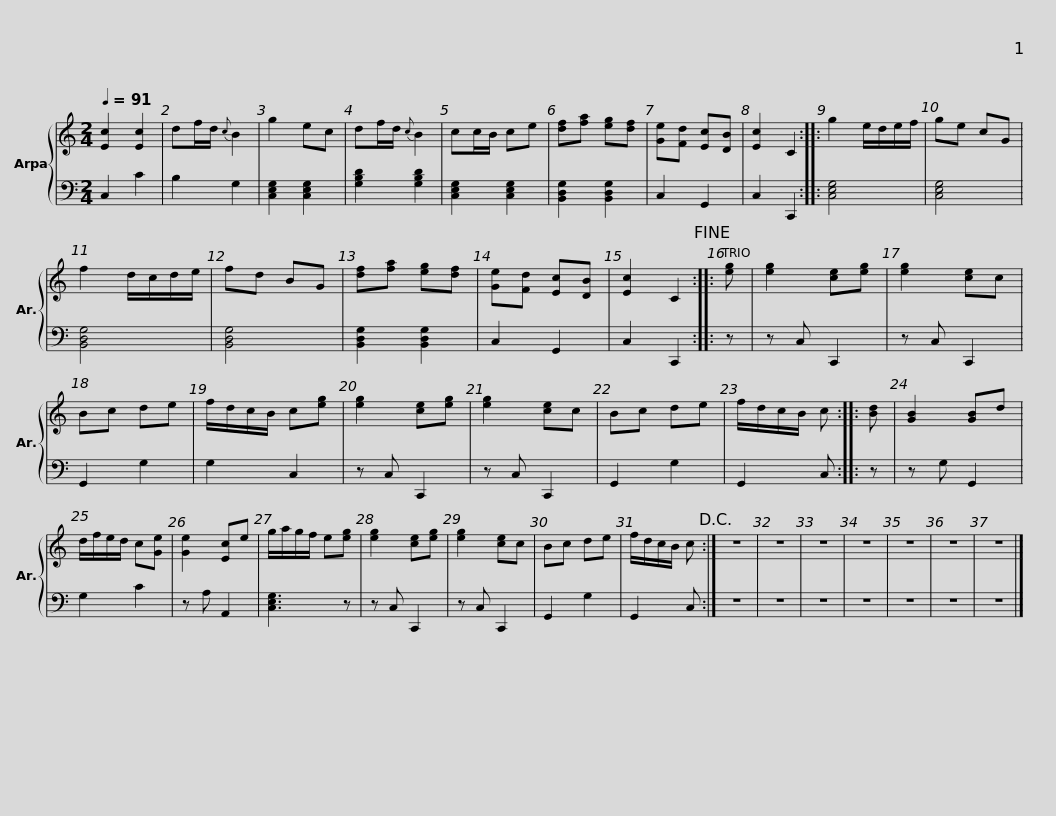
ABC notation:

X:1
%%score { 1 | 2 }
L:1/8
Q:1/4=91
M:2/4
I:linebreak $
K:C
V:1 treble
V:2 bass
V:1
 [Ec]2 [Ec]2 | df/d/{c} B2 | g2 ec | df/d/{c} B2 | cc/B/ ce | %5
 [df][fa] [eg][df] | [Ge][Fd] [Ec][DB] | [Ec]2 C2 :: g2 e/d/e/f/ | ge cG |$ %10
 f2 d/c/d/e/ | fd BG | [df][fa] [eg][df] | [Ge][Fd] [Ec][DB] | [Ec]2 C2!fine! :: %15
 [eg] | [eg]2 [ce][eg] | [eg]2 [ce]c | Bc de | f/d/c/B/ c[eg] |$ %20
 [eg]2 [ce][eg] | [eg]2 [ce]c | Bc de | f/d/c/B/ c :: [Bd] | %25
 [GB]2 [GB]d | d/f/e/d/ c[Ge] | [Ge]2 [Ec]e | g/a/g/f/ e[eg] |$ [eg]2 [ce][eg] | %30
 [eg]2 [ce]c | Bc de | f/d/c/B/ c!D.C.! :| z4 | z4 | %35
 z4 | z4 | z4 | z4 | z4 |] %40
V:2
 C,2 C2 | B,2 G,2 | [C,E,G,]2 [C,E,G,]2 | [G,B,D]2 [G,B,D]2 | [C,E,G,]2 [C,E,G,]2 | %5
 [B,,D,G,]2 [B,,D,G,]2 | C,2 G,,2 | C,2 C,,2 :: [C,E,G,]4 | [C,E,G,]4 |$ %10
 [B,,D,G,]4 | [B,,D,G,]4 | [B,,D,G,]2 [B,,D,G,]2 | C,2 G,,2 | C,2 C,,2 :: %15
 z | z C, C,,2 | z C, C,,2 | G,,2 G,2 | G,2 C,2 |$ %20
 z C, C,,2 | z C, C,,2 | G,,2 G,2 | G,,2 C, :: z | %25
 z G, G,,2 | G,2 C2 | z A, A,,2 | [C,E,G,]3 z |$ z C, C,,2 | %30
 z C, C,,2 | G,,2 G,2 | G,,2 C, :| z4 | z4 | %35
 z4 | z4 | z4 | z4 | z4 |] %40
